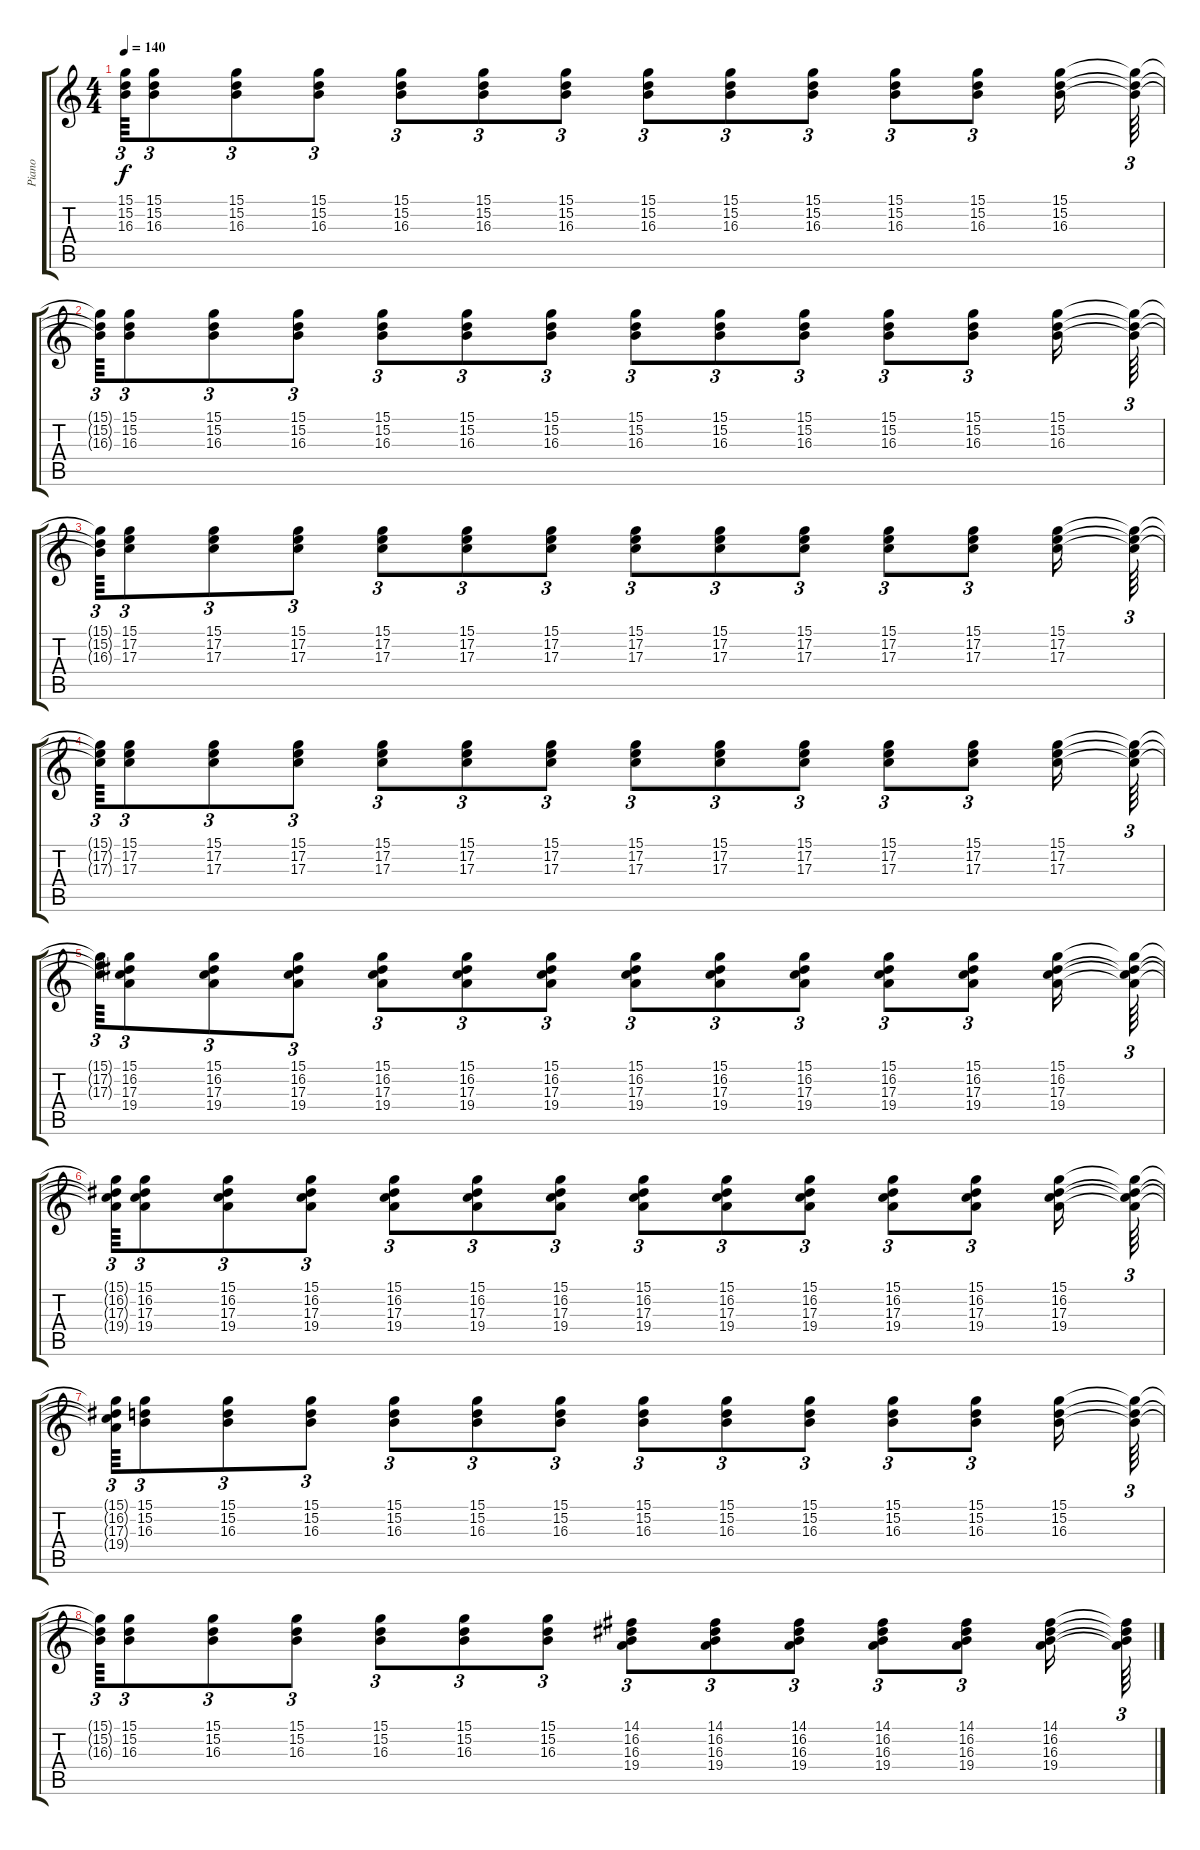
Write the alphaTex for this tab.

\track ("Piano" "Piano") {instrument brightacousticpiano}
\staff {score tabs}
\tuning (E4 B3 G3 D3 A2 E2) {hide}
\ts (4 4)
\tempo 140
\clef g2
\ks c
(15.1{t} 15.2{t} 16.3{t}).64{tu (3 2) dy f} (15.1 15.2 16.3).8{tu (3 2)} (15.1 15.2 16.3).8{tu (3 2)} (15.1 15.2 16.3).8{tu (3 2)} (15.1 15.2 16.3).8{tu (3 2)} (15.1 15.2 16.3).8{tu (3 2)} (15.1 15.2 16.3).8{tu (3 2)} (15.1 15.2 16.3).8{tu (3 2)} (15.1 15.2 16.3).8{tu (3 2)} (15.1 15.2 16.3).8{tu (3 2)} (15.1 15.2 16.3).8{tu (3 2)} (15.1 15.2 16.3).8{tu (3 2)} (15.1 15.2 16.3).16 (15.1{t} 15.2{t} 16.3{t}).64{tu (3 2)} |
(15.1{t} 15.2{t} 16.3{t}).64{tu (3 2)} (15.1 15.2 16.3).8{tu (3 2)} (15.1 15.2 16.3).8{tu (3 2)} (15.1 15.2 16.3).8{tu (3 2)} (15.1 15.2 16.3).8{tu (3 2)} (15.1 15.2 16.3).8{tu (3 2)} (15.1 15.2 16.3).8{tu (3 2)} (15.1 15.2 16.3).8{tu (3 2)} (15.1 15.2 16.3).8{tu (3 2)} (15.1 15.2 16.3).8{tu (3 2)} (15.1 15.2 16.3).8{tu (3 2)} (15.1 15.2 16.3).8{tu (3 2)} (15.1 15.2 16.3).16 (15.1{t} 15.2{t} 16.3{t}).64{tu (3 2)} |
(15.1{t} 15.2{t} 16.3{t}).64{tu (3 2)} (15.1 17.2 17.3).8{tu (3 2)} (15.1 17.2 17.3).8{tu (3 2)} (15.1 17.2 17.3).8{tu (3 2)} (15.1 17.2 17.3).8{tu (3 2)} (15.1 17.2 17.3).8{tu (3 2)} (15.1 17.2 17.3).8{tu (3 2)} (15.1 17.2 17.3).8{tu (3 2)} (15.1 17.2 17.3).8{tu (3 2)} (15.1 17.2 17.3).8{tu (3 2)} (15.1 17.2 17.3).8{tu (3 2)} (15.1 17.2 17.3).8{tu (3 2)} (15.1 17.2 17.3).16 (15.1{t} 17.2{t} 17.3{t}).64{tu (3 2)} |
(15.1{t} 17.2{t} 17.3{t}).64{tu (3 2)} (15.1 17.2 17.3).8{tu (3 2)} (15.1 17.2 17.3).8{tu (3 2)} (15.1 17.2 17.3).8{tu (3 2)} (15.1 17.2 17.3).8{tu (3 2)} (15.1 17.2 17.3).8{tu (3 2)} (15.1 17.2 17.3).8{tu (3 2)} (15.1 17.2 17.3).8{tu (3 2)} (15.1 17.2 17.3).8{tu (3 2)} (15.1 17.2 17.3).8{tu (3 2)} (15.1 17.2 17.3).8{tu (3 2)} (15.1 17.2 17.3).8{tu (3 2)} (15.1 17.2 17.3).16 (15.1{t} 17.2{t} 17.3{t}).64{tu (3 2)} |
(15.1{t} 17.2{t} 17.3{t}).64{tu (3 2)} (15.1 16.2 17.3 19.4).8{tu (3 2)} (15.1 16.2 17.3 19.4).8{tu (3 2)} (15.1 16.2 17.3 19.4).8{tu (3 2)} (15.1 16.2 17.3 19.4).8{tu (3 2)} (15.1 16.2 17.3 19.4).8{tu (3 2)} (15.1 16.2 17.3 19.4).8{tu (3 2)} (15.1 16.2 17.3 19.4).8{tu (3 2)} (15.1 16.2 17.3 19.4).8{tu (3 2)} (15.1 16.2 17.3 19.4).8{tu (3 2)} (15.1 16.2 17.3 19.4).8{tu (3 2)} (15.1 16.2 17.3 19.4).8{tu (3 2)} (15.1 16.2 17.3 19.4).16 (15.1{t} 16.2{t} 17.3{t} 19.4{t}).64{tu (3 2)} |
(15.1{t} 16.2{t} 17.3{t} 19.4{t}).64{tu (3 2)} (15.1 16.2 17.3 19.4).8{tu (3 2)} (15.1 16.2 17.3 19.4).8{tu (3 2)} (15.1 16.2 17.3 19.4).8{tu (3 2)} (15.1 16.2 17.3 19.4).8{tu (3 2)} (15.1 16.2 17.3 19.4).8{tu (3 2)} (15.1 16.2 17.3 19.4).8{tu (3 2)} (15.1 16.2 17.3 19.4).8{tu (3 2)} (15.1 16.2 17.3 19.4).8{tu (3 2)} (15.1 16.2 17.3 19.4).8{tu (3 2)} (15.1 16.2 17.3 19.4).8{tu (3 2)} (15.1 16.2 17.3 19.4).8{tu (3 2)} (15.1 16.2 17.3 19.4).16 (15.1{t} 16.2{t} 17.3{t} 19.4{t}).64{tu (3 2)} |
(15.1{t} 16.2{t} 17.3{t} 19.4{t}).64{tu (3 2)} (15.1 15.2 16.3).8{tu (3 2)} (15.1 15.2 16.3).8{tu (3 2)} (15.1 15.2 16.3).8{tu (3 2)} (15.1 15.2 16.3).8{tu (3 2)} (15.1 15.2 16.3).8{tu (3 2)} (15.1 15.2 16.3).8{tu (3 2)} (15.1 15.2 16.3).8{tu (3 2)} (15.1 15.2 16.3).8{tu (3 2)} (15.1 15.2 16.3).8{tu (3 2)} (15.1 15.2 16.3).8{tu (3 2)} (15.1 15.2 16.3).8{tu (3 2)} (15.1 15.2 16.3).16 (15.1{t} 15.2{t} 16.3{t}).64{tu (3 2)} |
(15.1{t} 15.2{t} 16.3{t}).64{tu (3 2)} (15.1 15.2 16.3).8{tu (3 2)} (15.1 15.2 16.3).8{tu (3 2)} (15.1 15.2 16.3).8{tu (3 2)} (15.1 15.2 16.3).8{tu (3 2)} (15.1 15.2 16.3).8{tu (3 2)} (15.1 15.2 16.3).8{tu (3 2)} (14.1 16.2 16.3 19.4).8{tu (3 2)} (14.1 16.2 16.3 19.4).8{tu (3 2)} (14.1 16.2 16.3 19.4).8{tu (3 2)} (14.1 16.2 16.3 19.4).8{tu (3 2)} (14.1 16.2 16.3 19.4).8{tu (3 2)} (14.1 16.2 16.3 19.4).16 (14.1{t} 16.2{t} 16.3{t} 19.4{t}).64{tu (3 2)}
